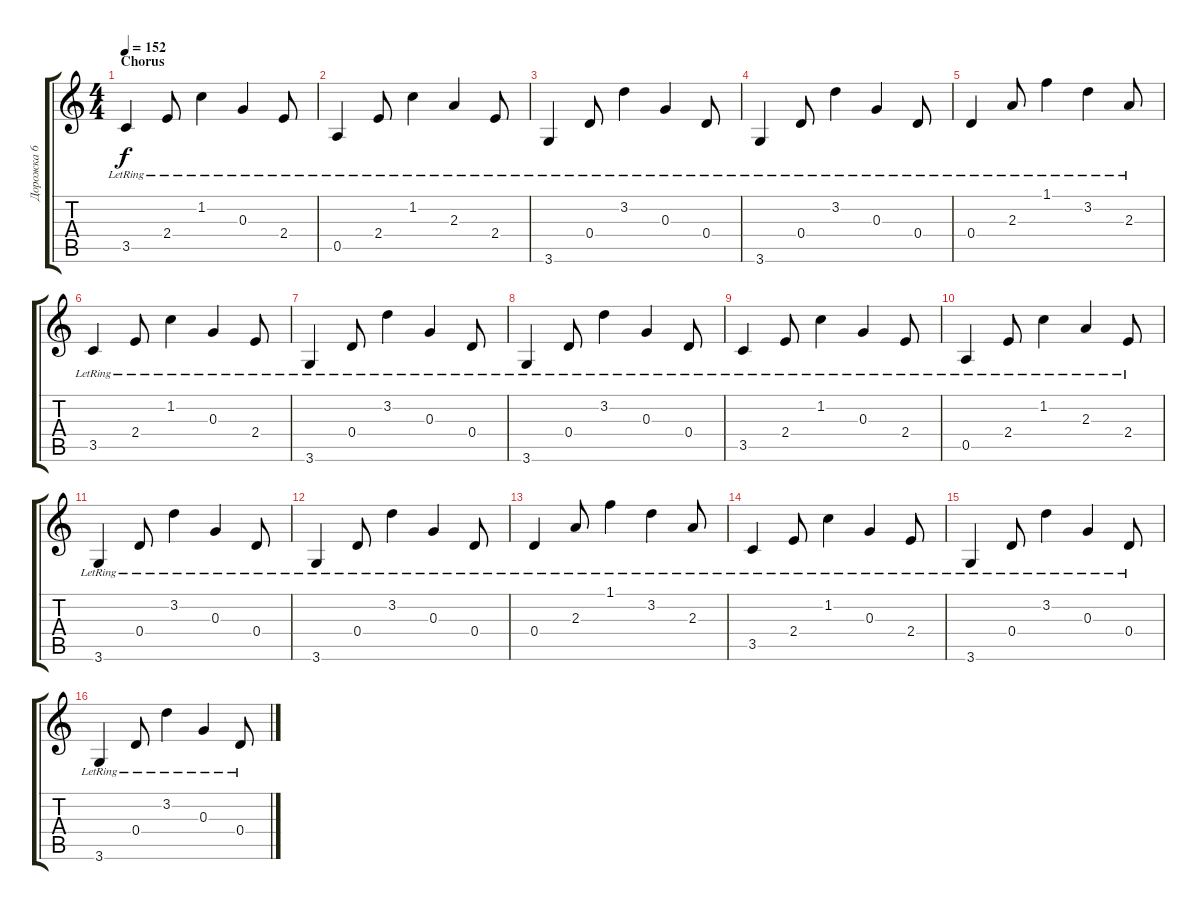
\track ("Дорожка 6" "Дорожка 6") {instrument distortionguitar}
\staff {score tabs}
\tuning (E4 B3 G3 D3 A2 E2) {hide}
\ts (4 4)
\section ("" "Chorus")
\tempo 152
\clef g2
\ks c
3.5{lr}.4{dy f} 2.4{lr}.8 1.2{lr}.4 0.3{lr}.4 2.4{lr}.8 |
0.5{lr}.4 2.4{lr}.8 1.2{lr}.4 2.3{lr}.4 2.4{lr}.8 |
3.6{lr}.4 0.4{lr}.8 3.2{lr}.4 0.3{lr}.4 0.4{lr}.8 |
3.6{lr}.4 0.4{lr}.8 3.2{lr}.4 0.3{lr}.4 0.4{lr}.8 |
0.4{lr}.4 2.3{lr}.8 1.1{lr}.4 3.2{lr}.4 2.3{lr}.8 |
3.5{lr}.4 2.4{lr}.8 1.2{lr}.4 0.3{lr}.4 2.4{lr}.8 |
3.6{lr}.4 0.4{lr}.8 3.2{lr}.4 0.3{lr}.4 0.4{lr}.8 |
3.6{lr}.4 0.4{lr}.8 3.2{lr}.4 0.3{lr}.4 0.4{lr}.8 |
3.5{lr}.4 2.4{lr}.8 1.2{lr}.4 0.3{lr}.4 2.4{lr}.8 |
0.5{lr}.4 2.4{lr}.8 1.2{lr}.4 2.3{lr}.4 2.4{lr}.8 |
3.6{lr}.4 0.4{lr}.8 3.2{lr}.4 0.3{lr}.4 0.4{lr}.8 |
3.6{lr}.4 0.4{lr}.8 3.2{lr}.4 0.3{lr}.4 0.4{lr}.8 |
0.4{lr}.4 2.3{lr}.8 1.1{lr}.4 3.2{lr}.4 2.3{lr}.8 |
3.5{lr}.4 2.4{lr}.8 1.2{lr}.4 0.3{lr}.4 2.4{lr}.8 |
3.6{lr}.4 0.4{lr}.8 3.2{lr}.4 0.3{lr}.4 0.4{lr}.8 |
3.6{lr}.4 0.4{lr}.8 3.2{lr}.4 0.3{lr}.4 0.4{lr}.8
